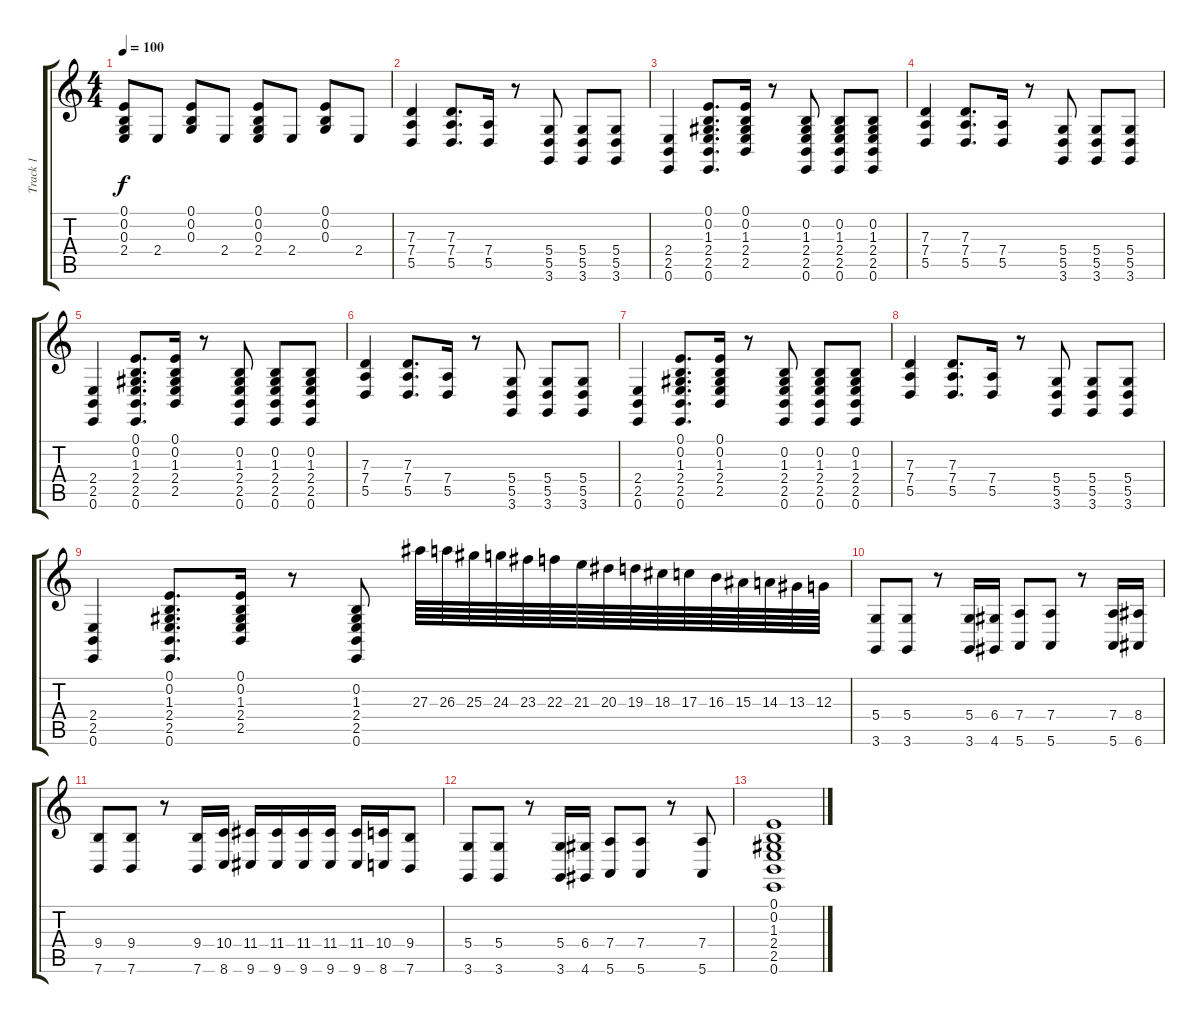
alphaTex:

\track ("Track 1" "Track 1") {instrument acousticgrandpiano}
\staff {score tabs}
\tuning (E4 B3 G3 D3 A2 E2) {hide}
\ts (4 4)
\tempo 100
\clef g2
\ks c
(0.1 0.2 0.3 2.4).8{dy f} 2.4.8 (0.1 0.2 0.3).8 2.4.8 (0.1 0.2 0.3 2.4).8 2.4.8 (0.1 0.2 0.3).8 2.4.8 |
(7.3 7.4 5.5).4 (7.3 7.4 5.5).8{d} (7.4 5.5).16 r.8 (5.4 5.5 3.6).8 (5.4 5.5 3.6).8 (5.4 5.5 3.6).8 |
(2.4 2.5 0.6).4 (0.1 0.2 1.3 2.4 2.5 0.6).8{d} (0.1 0.2 1.3 2.4 2.5).16 r.8 (0.2 1.3 2.4 2.5 0.6).8 (0.2 1.3 2.4 2.5 0.6).8 (0.2 1.3 2.4 2.5 0.6).8 |
(7.3 7.4 5.5).4 (7.3 7.4 5.5).8{d} (7.4 5.5).16 r.8 (5.4 5.5 3.6).8 (5.4 5.5 3.6).8 (5.4 5.5 3.6).8 |
(2.4 2.5 0.6).4 (0.1 0.2 1.3 2.4 2.5 0.6).8{d} (0.1 0.2 1.3 2.4 2.5).16 r.8 (0.2 1.3 2.4 2.5 0.6).8 (0.2 1.3 2.4 2.5 0.6).8 (0.2 1.3 2.4 2.5 0.6).8 |
(7.3 7.4 5.5).4 (7.3 7.4 5.5).8{d} (7.4 5.5).16 r.8 (5.4 5.5 3.6).8 (5.4 5.5 3.6).8 (5.4 5.5 3.6).8 |
(2.4 2.5 0.6).4 (0.1 0.2 1.3 2.4 2.5 0.6).8{d} (0.1 0.2 1.3 2.4 2.5).16 r.8 (0.2 1.3 2.4 2.5 0.6).8 (0.2 1.3 2.4 2.5 0.6).8 (0.2 1.3 2.4 2.5 0.6).8 |
(7.3 7.4 5.5).4 (7.3 7.4 5.5).8{d} (7.4 5.5).16 r.8 (5.4 5.5 3.6).8 (5.4 5.5 3.6).8 (5.4 5.5 3.6).8 |
(2.4 2.5 0.6).4 (0.1 0.2 1.3 2.4 2.5 0.6).8{d} (0.1 0.2 1.3 2.4 2.5).16 r.8 (0.2 1.3 2.4 2.5 0.6).8 27.3.64 26.3.64 25.3.64 24.3.64 23.3.64 22.3.64 21.3.64 20.3.64 19.3.64 18.3.64 17.3.64 16.3.64 15.3.64 14.3.64 13.3.64 12.3.64 |
(5.4 3.6).8 (5.4 3.6).8 r.8 (5.4 3.6).16 (6.4 4.6).16 (7.4 5.6).8 (7.4 5.6).8 r.8 (7.4 5.6).16 (8.4 6.6).16 |
(9.4 7.6).8 (9.4 7.6).8 r.8 (9.4 7.6).16 (10.4 8.6).16 (11.4 9.6).16 (11.4 9.6).16 (11.4 9.6).16 (11.4 9.6).16 (11.4 9.6).16 (10.4 8.6).16 (9.4 7.6).8 |
(5.4 3.6).8 (5.4 3.6).8 r.8 (5.4 3.6).16 (6.4 4.6).16 (7.4 5.6).8 (7.4 5.6).8 r.8 (7.4 5.6).8 |
(0.1 0.2 1.3 2.4 2.5 0.6).1
